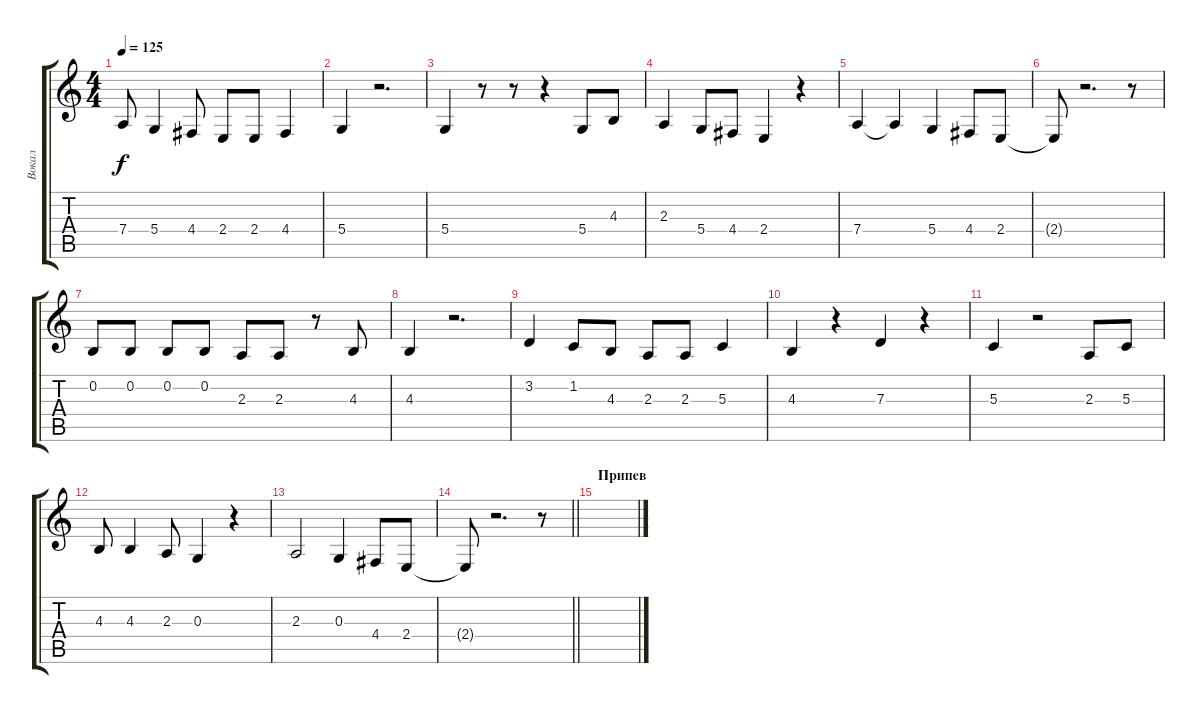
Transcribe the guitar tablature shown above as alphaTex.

\track ("Вокал" "Вокал") {instrument lead3calliope}
\staff {score tabs}
\tuning (E4 B3 G3 D3 A2 E2) {hide}
\ts (4 4)
\tempo 125
\clef g2
\ks c
7.4.8{dy f} 5.4.4 4.4.8 2.4.8 2.4.8 4.4.4 |
5.4.4 r.2{d} |
5.4.4 r.8 r.8 r.4 5.4.8 4.3.8 |
2.3.4 5.4.8 4.4.8 2.4.4 r.4 |
7.4.4 7.4{t}.4 5.4.4 4.4.8 2.4.8 |
2.4{t}.8 r.2{d} r.8 |
0.2.8 0.2.8 0.2.8 0.2.8 2.3.8 2.3.8 r.8 4.3.8 |
4.3.4 r.2{d} |
3.2.4 1.2.8 4.3.8 2.3.8 2.3.8 5.3.4 |
4.3.4 r.4 7.3.4 r.4 |
5.3.4 r.2 2.3.8 5.3.8 |
4.3.8 4.3.4 2.3.8 0.3.4 r.4 |
2.3.2 0.3.4 4.4.8 2.4.8 |
\barLineRight lightlight
2.4{t}.8 r.2{d} r.8 |
\section ("" "Припев")
